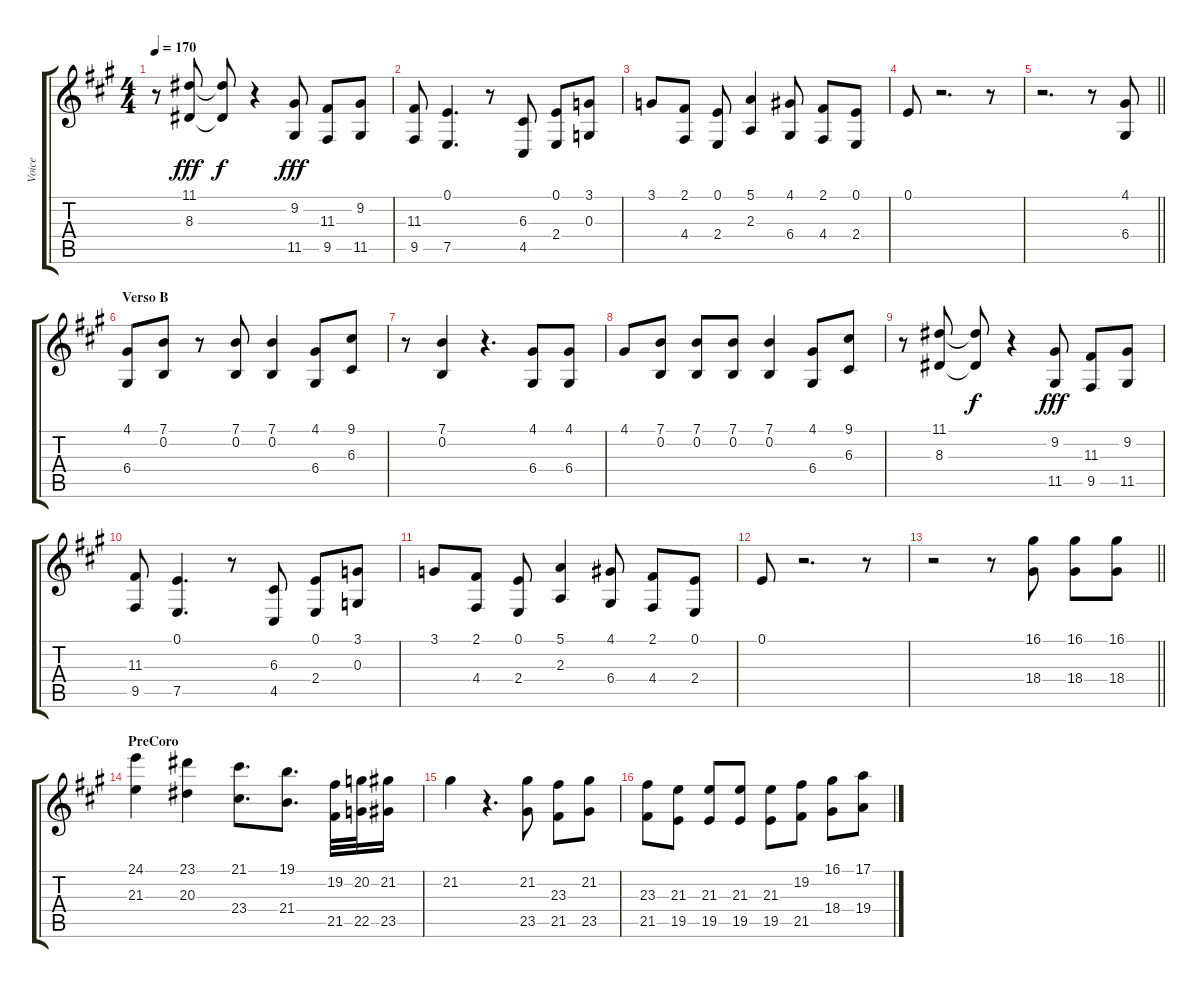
\track ("Voice" "Voice") {instrument brasssection}
\staff {score tabs}
\tuning (E4 B3 G3 D3 A2 E2) {hide}
\ts (4 4)
\tempo 170
\clef g2
\ks a
r.8{dy fff} (11.1 8.3).8 (11.1{t} 8.3{t}).8{dy f} r.4 (9.2 11.5).8{dy fff} (11.3 9.5).8 (9.2 11.5).8 |
(11.3 9.5).8 (0.1 7.5).4{d} r.8 (6.3 4.5).8 (0.1 2.4).8 (3.1 0.3).8 |
3.1.8 (2.1 4.4).8 (0.1 2.4).8 (5.1 2.3).4 (4.1 6.4).8 (2.1 4.4).8 (0.1 2.4).8 |
0.1.8 r.2{d} r.8 |
\barLineRight lightlight
r.2{d} r.8 (4.1 6.4).8 |
\section ("" "Verso B")
(4.1 6.4).8 (7.1 0.2).8 r.8 (7.1 0.2).8 (7.1 0.2).4 (4.1 6.4).8 (9.1 6.3).8 |
r.8 (7.1 0.2).4 r.4{d} (4.1 6.4).8 (4.1 6.4).8 |
4.1.8 (7.1 0.2).8 (7.1 0.2).8 (7.1 0.2).8 (7.1 0.2).4 (4.1 6.4).8 (9.1 6.3).8 |
r.8 (11.1 8.3).8 (11.1{t} 8.3{t}).8{dy f} r.4 (9.2 11.5).8{dy fff} (11.3 9.5).8 (9.2 11.5).8 |
(11.3 9.5).8 (0.1 7.5).4{d} r.8 (6.3 4.5).8 (0.1 2.4).8 (3.1 0.3).8 |
3.1.8 (2.1 4.4).8 (0.1 2.4).8 (5.1 2.3).4 (4.1 6.4).8 (2.1 4.4).8 (0.1 2.4).8 |
0.1.8 r.2{d} r.8 |
\barLineRight lightlight
r.2 r.8 (16.1 18.4).8 (16.1 18.4).8 (16.1 18.4).8 |
\section ("" "PreCoro")
(24.1 21.3).4 (23.1 20.3).4 (21.1 23.4).8{d} (19.1 21.4).8{d} (19.2 21.5).32 (20.2 22.5).32 (21.2 23.5).16 |
21.2.4 r.4{d} (21.2 23.5).8 (23.3 21.5).8 (21.2 23.5).8 |
(23.3 21.5).8 (21.3 19.5).8 (21.3 19.5).8 (21.3 19.5).8 (21.3 19.5).8 (19.2 21.5).8 (16.1 18.4).8 (17.1 19.4).8
